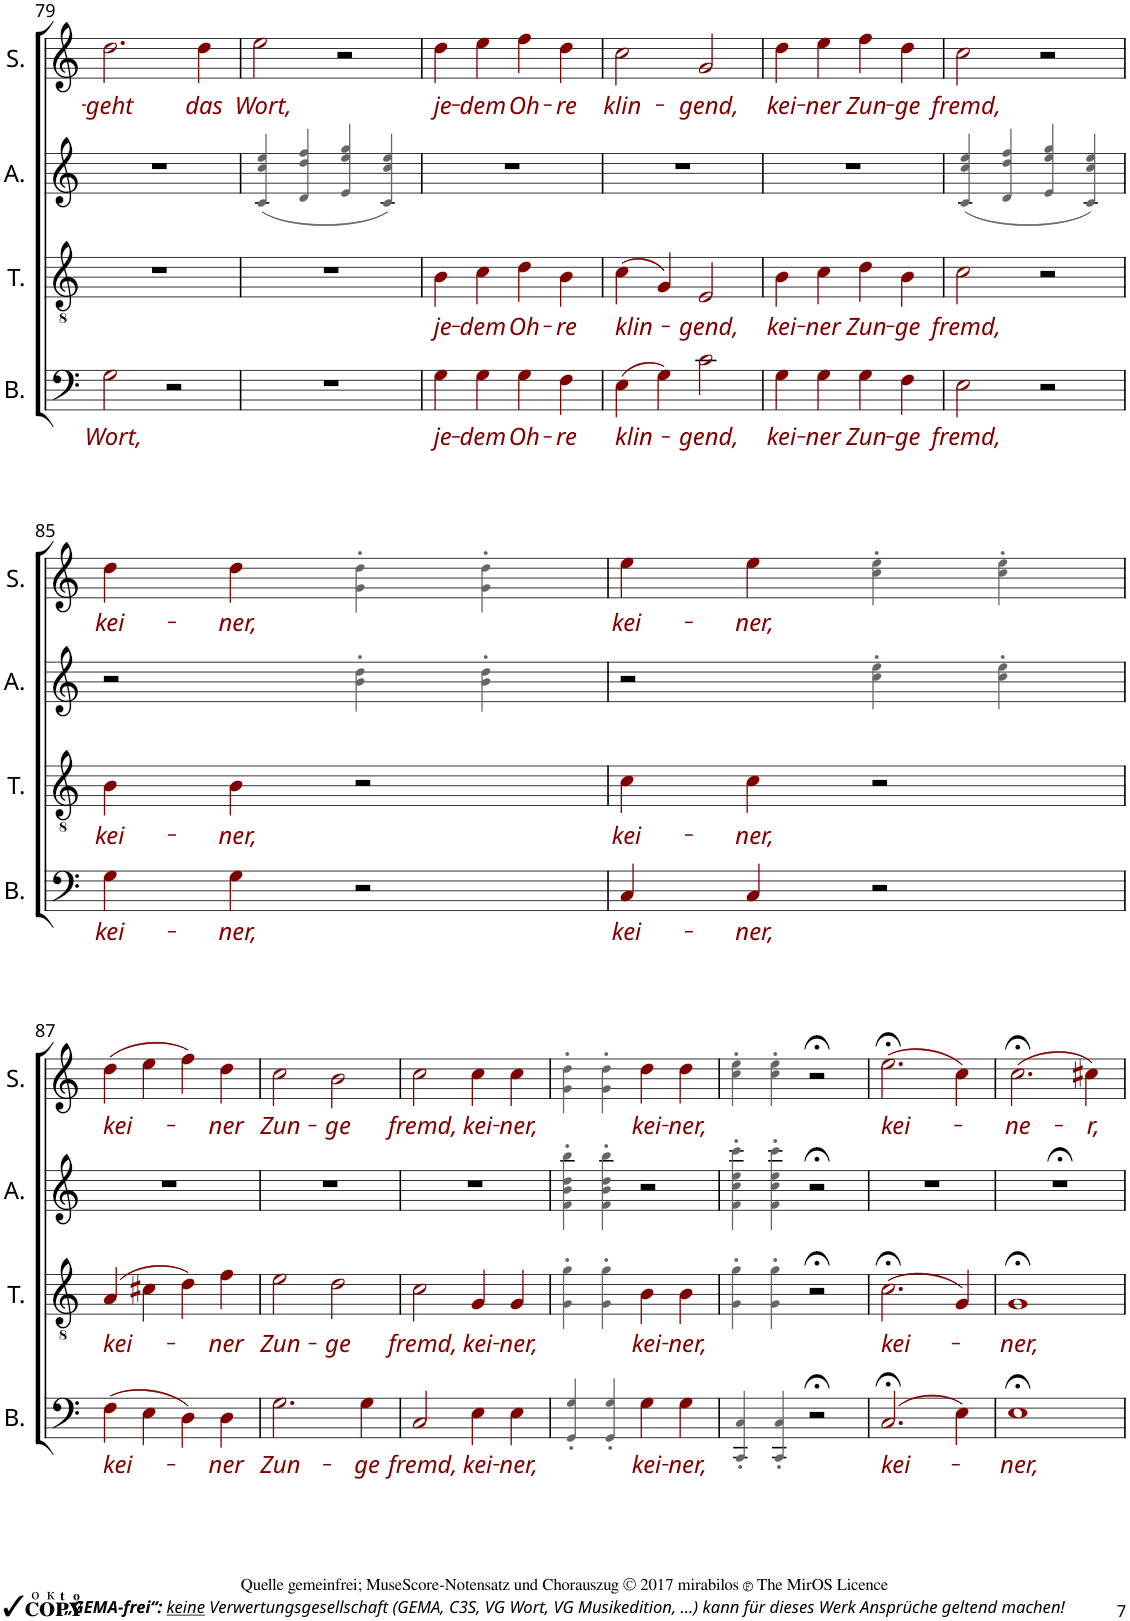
**kern	**text	**kern	**text	**kern	**kern	**text
*part4	*part4	*part3	*part3	*part2	*part1	*part1
*staff4	*staff4	*staff3	*staff3	*staff2	*staff1	*staff1
*I"Baß	*	*I"Tenor	*	*I"Alt	*I"Sopran	*
*I'B.	*	*I'T.	*	*I'A.	*I'S.	*
!!LO:PB:g=z
*clefF4	*	*clefGv2	*	*clefG2	*clefG2	*
*k[]	*	*k[]	*	*k[]	*k[]	*
*M2/2	*	*M2/2	*	*M2/2	*M2/2	*
*met(c|)	*	*met(c|)	*	*met(c|)	*met(c|)	*
=79	=79	=79	=79	=79	=79	=79
!	!LO:LY:b:color=#800000	!	!	!	!	!LO:LY:b:color=#800000
2Gi\	Wort,	1r	.	1r	2.ddi\	-geht
2r	.	.	.	.	.	.
!	!	!	!	!	!	!LO:LY:b:color=#800000
.	.	.	.	.	4ddi\	das
=80	=80	=80	=80	=80	=80	=80
!	!	!	!	!	!	!LO:LY:b:color=#800000
1r	.	1r	.	(4cj/ 4ccj/ 4eej/	2eei\	Wort,
.	.	.	.	4dj/ 4ddj/ 4ffj/	.	.
.	.	.	.	4ej/ 4eej/ 4ggj/	2r	.
.	.	.	.	4cj/ 4ccj/ 4eej/)	.	.
=81	=81	=81	=81	=81	=81	=81
!	!LO:LY:b:color=#800000	!	!LO:LY:b:color=#800000	!	!	!LO:LY:b:color=#800000
4Gi\	je-	4Bi\	je-	1r	4ddi\	je-
!	!LO:LY:b:color=#800000	!	!LO:LY:b:color=#800000	!	!	!LO:LY:b:color=#800000
4Gi\	-dem	4ci\	-dem	.	4eei\	-dem
!	!LO:LY:b:color=#800000	!	!LO:LY:b:color=#800000	!	!	!LO:LY:b:color=#800000
4Gi\	Oh-	4di\	Oh-	.	4ffi\	Oh-
!	!LO:LY:b:color=#800000	!	!LO:LY:b:color=#800000	!	!	!LO:LY:b:color=#800000
4Fi\	-re	4Bi\	-re	.	4ddi\	-re
=82	=82	=82	=82	=82	=82	=82
!	!LO:LY:b:color=#800000	!	!LO:LY:b:color=#800000	!	!	!LO:LY:b:color=#800000
(4Ei\	klin-	(4ci\	klin-	1r	2cci\	klin-
4Gi\)	.	4Gi/)	.	.	.	.
!	!LO:LY:b:color=#800000	!	!LO:LY:b:color=#800000	!	!	!LO:LY:b:color=#800000
2ci\	-gend,	2Ei/	-gend,	.	2gi/	-gend,
=83	=83	=83	=83	=83	=83	=83
!	!LO:LY:b:color=#800000	!	!LO:LY:b:color=#800000	!	!	!LO:LY:b:color=#800000
4Gi\	kei-	4Bi\	kei-	1r	4ddi\	kei-
!	!LO:LY:b:color=#800000	!	!LO:LY:b:color=#800000	!	!	!LO:LY:b:color=#800000
4Gi\	-ner	4ci\	-ner	.	4eei\	-ner
!	!LO:LY:b:color=#800000	!	!LO:LY:b:color=#800000	!	!	!LO:LY:b:color=#800000
4Gi\	Zun-	4di\	Zun-	.	4ffi\	Zun-
!	!LO:LY:b:color=#800000	!	!LO:LY:b:color=#800000	!	!	!LO:LY:b:color=#800000
4Fi\	-ge	4Bi\	-ge	.	4ddi\	-ge
=84	=84	=84	=84	=84	=84	=84
!	!LO:LY:b:color=#800000	!	!LO:LY:b:color=#800000	!	!	!LO:LY:b:color=#800000
2Ei\	fremd,	2ci\	fremd,	(4cj/ 4ccj/ 4eej/	2cci\	fremd,
.	.	.	.	4dj/ 4ddj/ 4ffj/	.	.
2r	.	2r	.	4ej/ 4eej/ 4ggj/	2r	.
.	.	.	.	4cj/ 4ccj/ 4eej/)	.	.
!!LO:LB:g=z
=85	=85	=85	=85	=85	=85	=85
!	!LO:LY:b:color=#800000	!	!LO:LY:b:color=#800000	!	!	!LO:LY:b:color=#800000
4Gi\	kei-	4Bi\	kei-	2r	4ddi\	kei-
!	!LO:LY:b:color=#800000	!	!LO:LY:b:color=#800000	!	!	!LO:LY:b:color=#800000
4Gi\	-ner,	4Bi\	-ner,	.	4ddi\	-ner,
2r	.	2r	.	4bj\' 4ddj\'	4gj\' 4ddj\'	.
.	.	.	.	4bj\' 4ddj\'	4gj\' 4ddj\'	.
=86	=86	=86	=86	=86	=86	=86
!	!LO:LY:b:color=#800000	!	!LO:LY:b:color=#800000	!	!	!LO:LY:b:color=#800000
4Ci/	kei-	4ci\	kei-	2r	4eei\	kei-
!	!LO:LY:b:color=#800000	!	!LO:LY:b:color=#800000	!	!	!LO:LY:b:color=#800000
4Ci/	-ner,	4ci\	-ner,	.	4eei\	-ner,
2r	.	2r	.	4ccj\' 4eej\'	4ccj\' 4eej\'	.
.	.	.	.	4ccj\' 4eej\'	4ccj\' 4eej\'	.
!!LO:LB:g=z
=87	=87	=87	=87	=87	=87	=87
!	!LO:LY:b:color=#800000	!	!LO:LY:b:color=#800000	!	!	!LO:LY:b:color=#800000
(4Fi\	kei-	(4Ai/	kei-	1r	(4ddi\	kei-
4Ei\	.	4c#Xi\	.	.	4eei\	.
4Di\)	.	4di\)	.	.	4ffi\)	.
!	!LO:LY:b:color=#800000	!	!LO:LY:b:color=#800000	!	!	!LO:LY:b:color=#800000
4Di\	-ner	4fi\	-ner	.	4ddi\	-ner
=88	=88	=88	=88	=88	=88	=88
!	!LO:LY:b:color=#800000	!	!LO:LY:b:color=#800000	!	!	!LO:LY:b:color=#800000
2.Gi\	Zun-	2ei\	Zun-	1r	2cci\	Zun-
!	!	!	!LO:LY:b:color=#800000	!	!	!LO:LY:b:color=#800000
.	.	2di\	-ge	.	2bi\	-ge
!	!LO:LY:b:color=#800000	!	!	!	!	!
4Gi\	-ge	.	.	.	.	.
=89	=89	=89	=89	=89	=89	=89
!	!LO:LY:b:color=#800000	!	!LO:LY:b:color=#800000	!	!	!LO:LY:b:color=#800000
2Ci/	fremd,	2ci\	fremd,	1r	2cci\	fremd,
!	!LO:LY:b:color=#800000	!	!LO:LY:b:color=#800000	!	!	!LO:LY:b:color=#800000
4Ei\	kei-	4Gi/	kei-	.	4cci\	kei-
!	!LO:LY:b:color=#800000	!	!LO:LY:b:color=#800000	!	!	!LO:LY:b:color=#800000
4Ei\	-ner,	4Gi/	-ner,	.	4cci\	-ner,
=90	=90	=90	=90	=90	=90	=90
4GGj/' 4Gj/'	.	4Gj\' 4gj\'	.	4fj\' 4bj\' 4ddj\' 4bbj\'	4gj\' 4ddj\'	.
4GGj/' 4Gj/'	.	4Gj\' 4gj\'	.	4fj\' 4bj\' 4ddj\' 4bbj\'	4gj\' 4ddj\'	.
!	!LO:LY:b:color=#800000	!	!LO:LY:b:color=#800000	!	!	!LO:LY:b:color=#800000
4Gi\	kei-	4Bi\	kei-	2r	4ddi\	kei-
!	!LO:LY:b:color=#800000	!	!LO:LY:b:color=#800000	!	!	!LO:LY:b:color=#800000
4Gi\	-ner,	4Bi\	-ner,	.	4ddi\	-ner,
=91	=91	=91	=91	=91	=91	=91
4CCj/' 4Cj/'	.	4Gj\' 4gj\'	.	4fj\' 4ccj\' 4eej\' 4cccj\'	4ccj\' 4eej\'	.
4CCj/' 4Cj/'	.	4Gj\' 4gj\'	.	4fj\' 4ccj\' 4eej\' 4cccj\'	4ccj\' 4eej\'	.
2r;<	.	2r;<	.	2r;<	2r;<	.
=92	=92	=92	=92	=92	=92	=92
!	!LO:LY:b:color=#800000	!	!LO:LY:b:color=#800000	!	!	!LO:LY:b:color=#800000
(2.C;<i/	kei-	(2.c;<i\	kei-	1r	(2.ee;<i\	kei-
4Ei\)	.	4Gi/)	.	.	4cci\)	.
=93	=93	=93	=93	=93	=93	=93
!	!LO:LY:b:color=#800000	!	!LO:LY:b:color=#800000	!	!	!LO:LY:b:color=#800000
1E;<i	-ner,	1G;<i	-ner,	1r;<	(2.cc;<i\	-ne-
!	!	!	!	!	!	!LO:LY:b:color=#800000
.	.	.	.	.	4cc#Xi\)	-r,
=	=	=	=	=	=	=
*-	*-	*-	*-	*-	*-	*-
